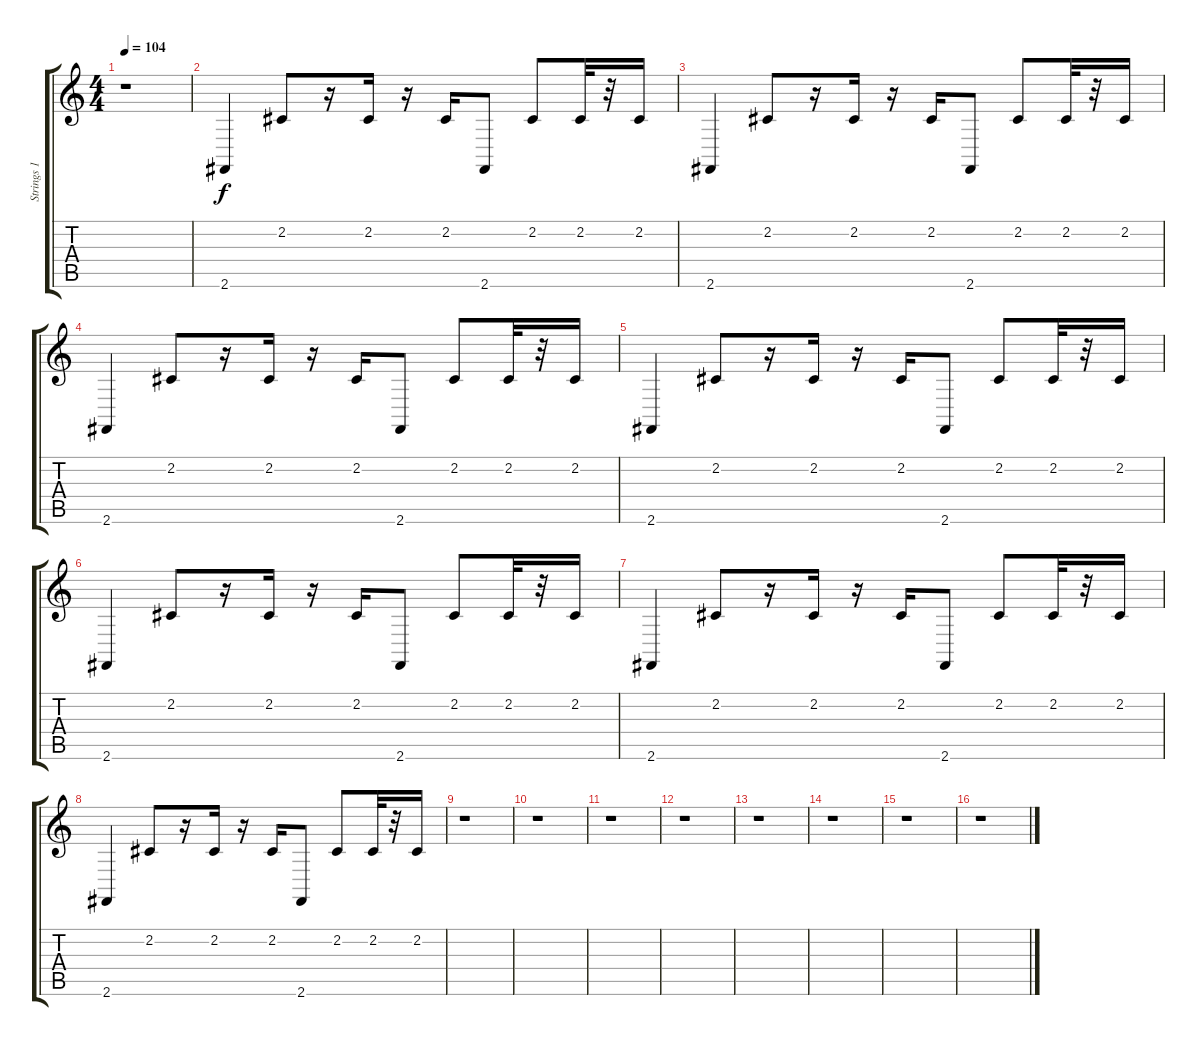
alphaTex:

\track ("Strings 1" "Strings 1") {instrument synthstrings1}
\staff {score tabs}
\tuning (E4 B3 G3 D3 A2 E2) {hide}
\ts (4 4)
\tempo 104
\clef g2
\ks c
r.1{dy f} |
2.6.4 2.2.8 r.16 2.2.16 r.16 2.2.16 2.6.8 2.2.8 2.2.32 r.32 2.2.16 |
2.6.4 2.2.8 r.16 2.2.16 r.16 2.2.16 2.6.8 2.2.8 2.2.32 r.32 2.2.16 |
2.6.4 2.2.8 r.16 2.2.16 r.16 2.2.16 2.6.8 2.2.8 2.2.32 r.32 2.2.16 |
2.6.4 2.2.8 r.16 2.2.16 r.16 2.2.16 2.6.8 2.2.8 2.2.32 r.32 2.2.16 |
2.6.4 2.2.8 r.16 2.2.16 r.16 2.2.16 2.6.8 2.2.8 2.2.32 r.32 2.2.16 |
2.6.4 2.2.8 r.16 2.2.16 r.16 2.2.16 2.6.8 2.2.8 2.2.32 r.32 2.2.16 |
2.6.4 2.2.8 r.16 2.2.16 r.16 2.2.16 2.6.8 2.2.8 2.2.32 r.32 2.2.16 |
r.1 |
r.1 |
r.1 |
r.1 |
r.1 |
r.1 |
r.1 |
r.1
